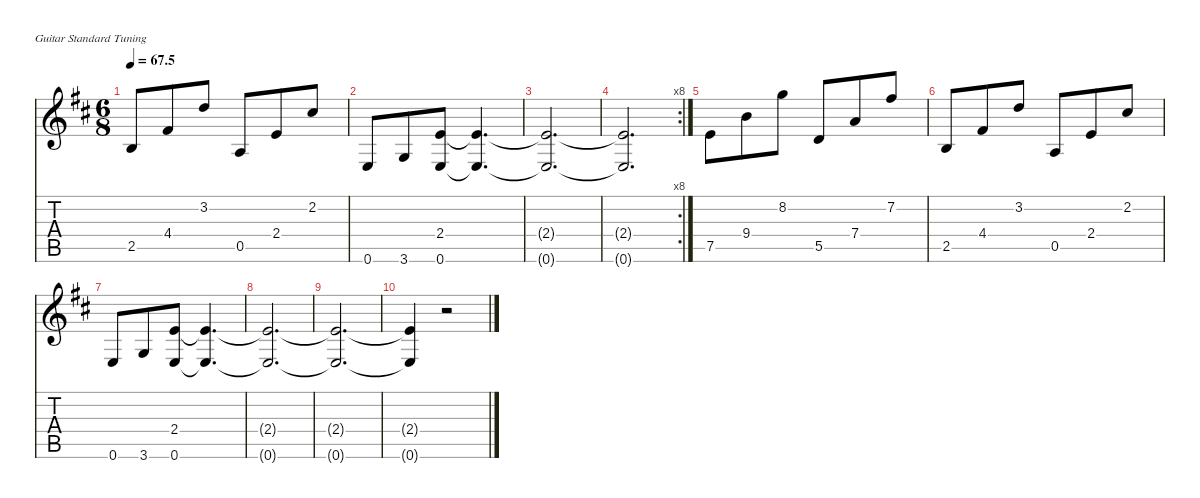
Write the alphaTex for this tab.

\defaultSystemsLayout 4
\hideDynamics
\bracketExtendMode nobrackets
\singleTrackTrackNamePolicy hidden
\multiTrackTrackNamePolicy hidden
\otherSystemsTrackNameOrientation horizontal
\track ("Guitar1" "guitar1") {defaultSystemsLayout 4 instrument electricguitarjazz}
\staff {score tabs}
\tuning (E4 B3 G3 D3 A2 E2)
\ts (6 8)
\beaming (8 3 3)
\tempo
67.5
\accidentals auto
\clef g2
\ottava regular
\simile none
\ks bminor
2.5{acc forcenatural}.8{dy mf instrument electricguitarjazz beam Up} 4.4{acc #}.8{beam Up} 3.2{acc forcenatural}.8{beam Up} 0.5{acc forcenatural}.8{beam Up} 2.4{acc forcenatural}.8{beam Up} 2.2{acc #}.8{beam Up} |
0.6{acc forcenatural}.8{beam Up} 3.6{acc forcenatural}.8{beam Up} (0.6{acc forcenatural} 2.4{acc forcenatural}).8{beam Up} (0.6{t acc forcenatural} 2.4{t acc forcenatural}).4{d beam Up} |
(0.6{t acc forcenatural} 2.4{t acc forcenatural}).2{d beam Up} |
\rc 8
(0.6{t acc forcenatural} 2.4{t acc forcenatural}).2{d beam Up} |
7.5{acc forcenatural}.8{beam Down} 9.4{acc forcenatural}.8{beam Down} 8.2{acc forcenatural}.8{beam Down} 5.5{acc forcenatural}.8{beam Up} 7.4{acc forcenatural}.8{beam Up} 7.2{acc #}.8{beam Up} |
2.5{acc forcenatural}.8{beam Up} 4.4{acc #}.8{beam Up} 3.2{acc forcenatural}.8{beam Up} 0.5{acc forcenatural}.8{beam Up} 2.4{acc forcenatural}.8{beam Up} 2.2{acc #}.8{beam Up} |
0.6{acc forcenatural}.8{beam Up} 3.6{acc forcenatural}.8{beam Up} (0.6{acc forcenatural} 2.4{acc forcenatural}).8{beam Up} (0.6{t acc forcenatural} 2.4{t acc forcenatural}).4{d beam Up} |
(0.6{t acc forcenatural} 2.4{t acc forcenatural}).2{d beam Up} |
(0.6{t acc forcenatural} 2.4{t acc forcenatural}).2{d beam Up} |
(0.6{t acc forcenatural} 2.4{t acc forcenatural}).4{beam Up} r.2{beam Up}
